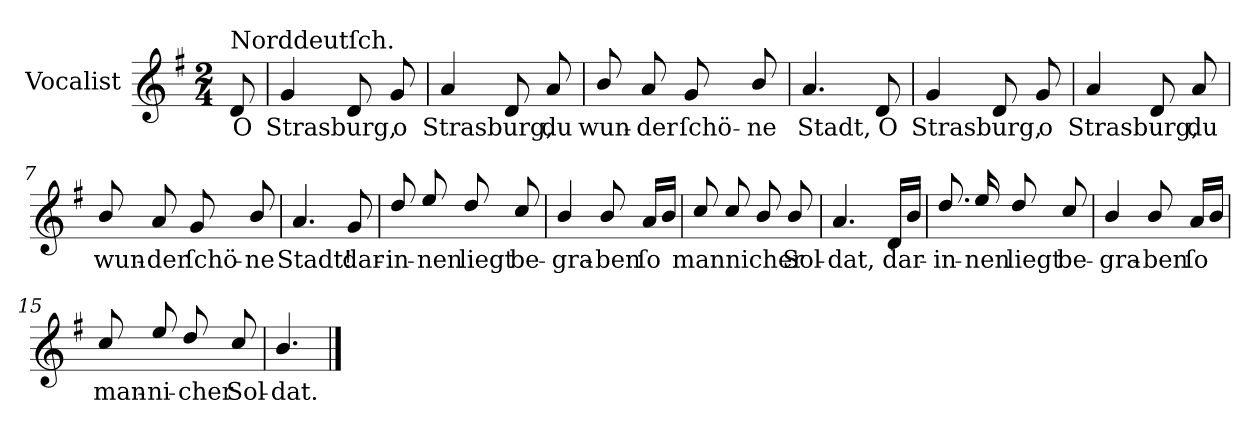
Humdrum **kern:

**kern	**text
*part1	*part1
*staff1	*staff1
*I"Vocalist	*
*k[f#]	*
*G:	*
*M2/4	*
=	=
!LO:TX:a:t=Norddeutſch.	!
8d	O
=1	=1
4g	Strasburg,
8d	.
8g	o
=2	=2
4a	Strasburg,
8d	.
8a	du
=3	=3
8b/	wun-
8a	-der
8g	ſchö-
8b/	-ne
=4	=4
4.a	Stadt,
8d	O
=5	=5
4g	Strasburg,
8d	.
8g	o
=6	=6
4a	Strasburg,
8d	.
8a	du
=7	=7
8b/	wun-
8a	-der
8g	ſchö-
8b/	-ne
=8	=8
4.a	Stadt!
8g	dar-
=9	=9
8dd/	-in-
8ee/	-nen
8dd/	liegt
8cc/	be-
=10	=10
4b/	-gra-
8b/	-ben
16a/LL	ſo
16bJJ	.
=11	=11
8cc/	mannicher
8cc/	.
8b/	.
8b/	Sol-
=12	=12
4.a	-dat,
16dLL	dar-
16bJJ	.
=13	=13
8.dd/	-in-
16ee/	-nen
8dd/	liegt
8cc/	be-
=14	=14
4b/	-gra-
8b/	-ben
16aLL	ſo
16bJJ	.
=15	=15
8cc/	man-
8ee/	-ni-
8dd/	-cher
8cc/	Sol-
=16	=16
4.b/	-dat.
==	==
*-	*-
